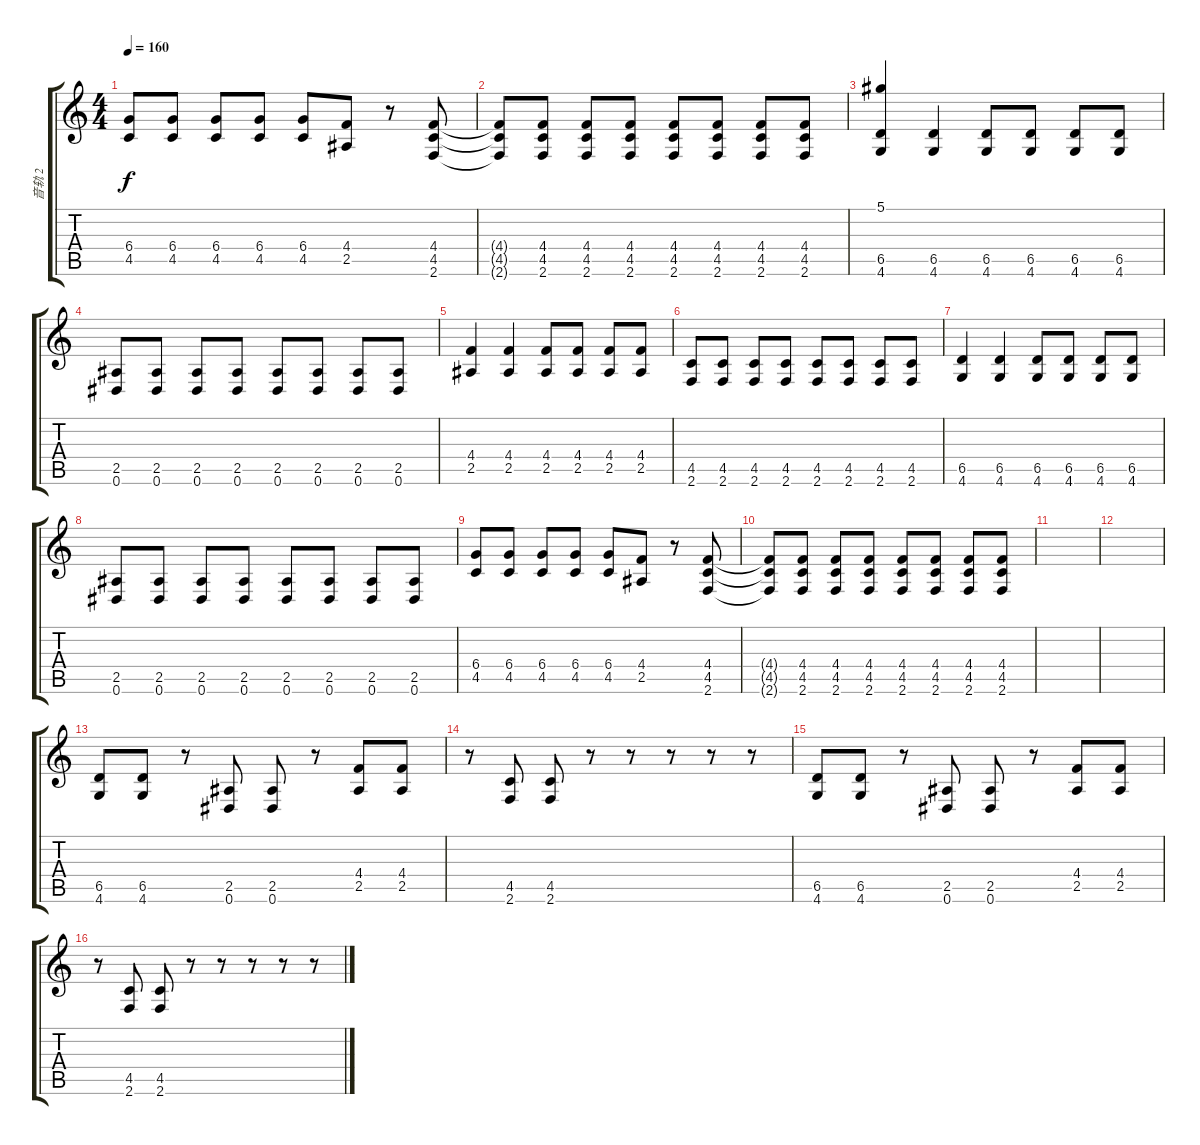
\track ("音轨 2" "音轨 2") {instrument overdrivenguitar}
\staff {score tabs}
\tuning (Eb4 Bb3 Gb3 Db3 Ab2 Eb2) {hide}
\ts (4 4)
\tempo 160
\clef g2
\ks c
(6.4 4.5).8{dy f} (6.4 4.5).8 (6.4 4.5).8 (6.4 4.5).8 (6.4 4.5).8 (4.4 2.5).8 r.8 (4.4 4.5 2.6).8 |
(4.4{t} 4.5{t} 2.6{t}).8 (4.4 4.5 2.6).8 (4.4 4.5 2.6).8 (4.4 4.5 2.6).8 (4.4 4.5 2.6).8 (4.4 4.5 2.6).8 (4.4 4.5 2.6).8 (4.4 4.5 2.6).8 |
(5.1 6.5 4.6).4{txt " "} (6.5 4.6).4 (6.5 4.6).8 (6.5 4.6).8 (6.5 4.6).8 (6.5 4.6).8 |
(2.5 0.6).8 (2.5 0.6).8 (2.5 0.6).8 (2.5 0.6).8 (2.5 0.6).8 (2.5 0.6).8 (2.5 0.6).8 (2.5 0.6).8 |
(4.4 2.5).4 (4.4 2.5).4 (4.4 2.5).8 (4.4 2.5).8 (4.4 2.5).8 (4.4 2.5).8 |
(4.5 2.6).8 (4.5 2.6).8 (4.5 2.6).8 (4.5 2.6).8 (4.5 2.6).8 (4.5 2.6).8 (4.5 2.6).8 (4.5 2.6).8 |
(6.5 4.6).4 (6.5 4.6).4 (6.5 4.6).8 (6.5 4.6).8 (6.5 4.6).8 (6.5 4.6).8 |
(2.5 0.6).8 (2.5 0.6).8 (2.5 0.6).8 (2.5 0.6).8 (2.5 0.6).8 (2.5 0.6).8 (2.5 0.6).8 (2.5 0.6).8 |
(6.4 4.5).8 (6.4 4.5).8 (6.4 4.5).8 (6.4 4.5).8 (6.4 4.5).8 (4.4 2.5).8 r.8 (4.4 4.5 2.6).8 |
(4.4{t} 4.5{t} 2.6{t}).8 (4.4 4.5 2.6).8 (4.4 4.5 2.6).8 (4.4 4.5 2.6).8 (4.4 4.5 2.6).8 (4.4 4.5 2.6).8 (4.4 4.5 2.6).8 (4.4 4.5 2.6).8 |
|
|
(6.5 4.6).8 (6.5 4.6).8 r.8 (2.5 0.6).8 (2.5 0.6).8 r.8 (4.4 2.5).8 (4.4 2.5).8 |
r.8 (4.5 2.6).8 (4.5 2.6).8 r.8 r.8 r.8 r.8 r.8 |
(6.5 4.6).8 (6.5 4.6).8 r.8 (2.5 0.6).8 (2.5 0.6).8 r.8 (4.4 2.5).8 (4.4 2.5).8 |
r.8 (4.5 2.6).8 (4.5 2.6).8 r.8 r.8 r.8 r.8 r.8
